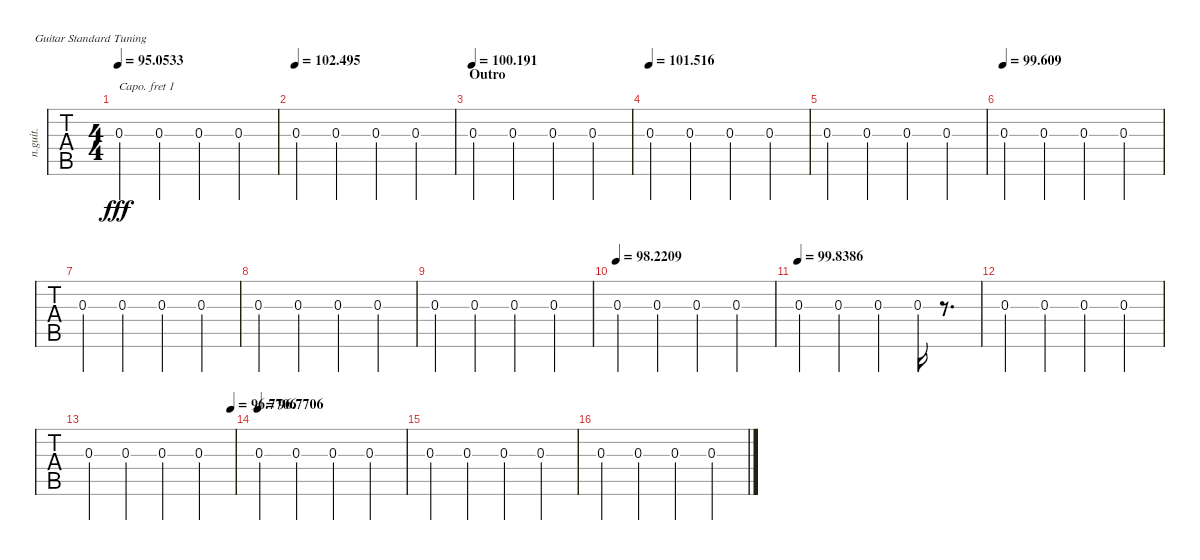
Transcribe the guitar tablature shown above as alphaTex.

\bracketExtendMode nobrackets
\track ("Nylon Guitar" "n.guit.") {mute instrument acousticguitarnylon}
\staff {tabs}
\capo 1
\tuning (E4 B3 G3 D3 A2 E2)
\ts (4 4)
\tempo
95.0533
\accidentals auto
\clef g2
\ottava regular
\simile none
\ks aminor
0.3{acc #}.4{dy fff} 0.3{acc #}.4 0.3{acc #}.4 0.3{acc #}.4 |
\tempo
102.495 0.3{acc #}.4 0.3{acc #}.4 0.3{acc #}.4 0.3{acc #}.4 |
\section ("" "Outro")
\tempo
100.191 0.3{acc #}.4 0.3{acc #}.4 0.3{acc #}.4 0.3{acc #}.4 |
\tempo
101.516 0.3{acc #}.4 0.3{acc #}.4 0.3{acc #}.4 0.3{acc #}.4 |
0.3{acc #}.4 0.3{acc #}.4 0.3{acc #}.4 0.3{acc #}.4 |
\tempo
99.609 0.3{acc #}.4 0.3{acc #}.4 0.3{acc #}.4 0.3{acc #}.4 |
0.3{acc #}.4 0.3{acc #}.4 0.3{acc #}.4 0.3{acc #}.4 |
0.3{acc #}.4 0.3{acc #}.4 0.3{acc #}.4 0.3{acc #}.4 |
0.3{acc #}.4 0.3{acc #}.4 0.3{acc #}.4 0.3{acc #}.4 |
\tempo
98.2209 0.3{acc #}.4 0.3{acc #}.4 0.3{acc #}.4 0.3{acc #}.4 |
\tempo
99.8386 0.3{acc #}.4 0.3{acc #}.4 0.3{acc #}.4 0.3{acc #}.16 r.8{d} |
0.3{acc #}.4 0.3{acc #}.4 0.3{acc #}.4 0.3{acc #}.4 |
\tempo (96.7706 0.976042)
0.3{acc #}.4 0.3{acc #}.4 0.3{acc #}.4 0.3{acc #}.4 |
\tempo
96.7706 0.3{acc #}.4 0.3{acc #}.4 0.3{acc #}.4 0.3{acc #}.4 |
0.3{acc #}.4 0.3{acc #}.4 0.3{acc #}.4 0.3{acc #}.4 |
0.3{acc #}.4 0.3{acc #}.4 0.3{acc #}.4 0.3{acc #}.4
